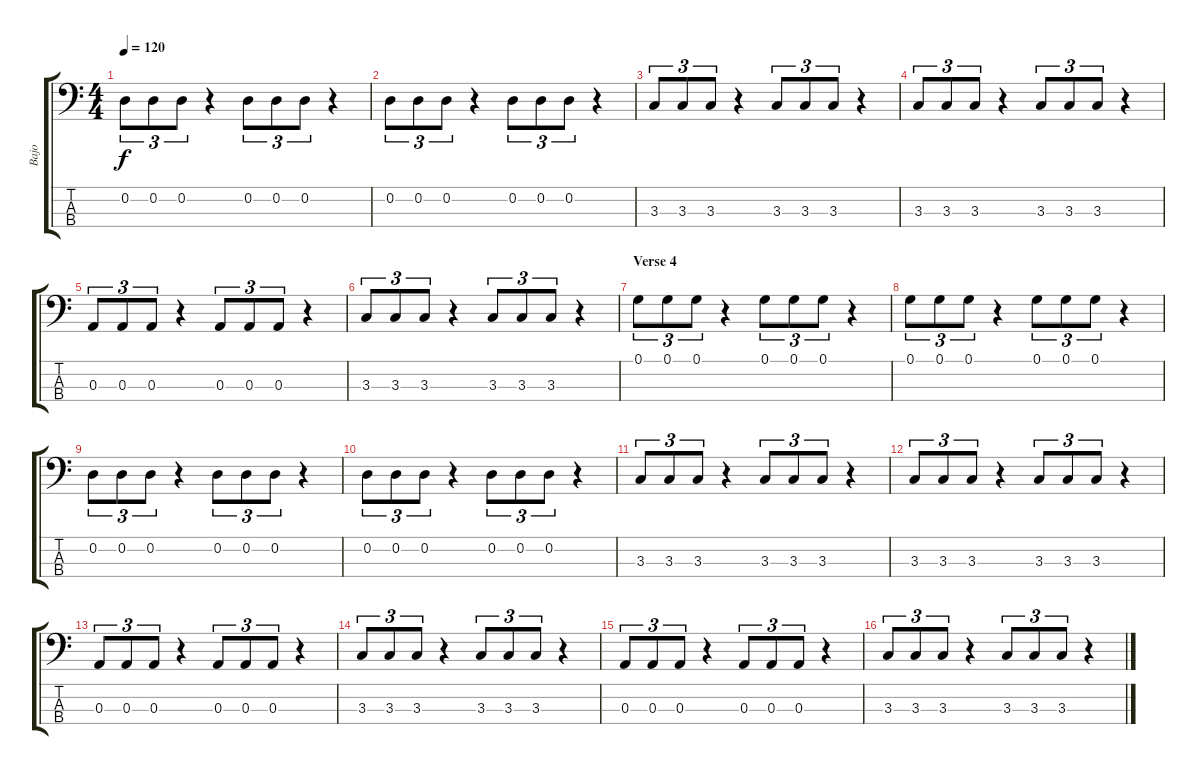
\track ("Bajo" "Bajo") {instrument electricbassfinger}
\staff {score tabs}
\tuning (G2 D2 A1 E1) {hide}
\ts (4 4)
\tempo 120
\clef f4
\ks c
0.2.8{tu (3 2) dy f} 0.2.8{tu (3 2)} 0.2.8{tu (3 2)} r.4 0.2.8{tu (3 2)} 0.2.8{tu (3 2)} 0.2.8{tu (3 2)} r.4 |
0.2.8{tu (3 2)} 0.2.8{tu (3 2)} 0.2.8{tu (3 2)} r.4 0.2.8{tu (3 2)} 0.2.8{tu (3 2)} 0.2.8{tu (3 2)} r.4 |
3.3.8{tu (3 2)} 3.3.8{tu (3 2)} 3.3.8{tu (3 2)} r.4 3.3.8{tu (3 2)} 3.3.8{tu (3 2)} 3.3.8{tu (3 2)} r.4 |
3.3.8{tu (3 2)} 3.3.8{tu (3 2)} 3.3.8{tu (3 2)} r.4 3.3.8{tu (3 2)} 3.3.8{tu (3 2)} 3.3.8{tu (3 2)} r.4 |
0.3.8{tu (3 2)} 0.3.8{tu (3 2)} 0.3.8{tu (3 2)} r.4 0.3.8{tu (3 2)} 0.3.8{tu (3 2)} 0.3.8{tu (3 2)} r.4 |
3.3.8{tu (3 2)} 3.3.8{tu (3 2)} 3.3.8{tu (3 2)} r.4 3.3.8{tu (3 2)} 3.3.8{tu (3 2)} 3.3.8{tu (3 2)} r.4 |
\section ("" "Verse 4")
0.1.8{tu (3 2)} 0.1.8{tu (3 2)} 0.1.8{tu (3 2)} r.4 0.1.8{tu (3 2)} 0.1.8{tu (3 2)} 0.1.8{tu (3 2)} r.4 |
0.1.8{tu (3 2)} 0.1.8{tu (3 2)} 0.1.8{tu (3 2)} r.4 0.1.8{tu (3 2)} 0.1.8{tu (3 2)} 0.1.8{tu (3 2)} r.4 |
0.2.8{tu (3 2)} 0.2.8{tu (3 2)} 0.2.8{tu (3 2)} r.4 0.2.8{tu (3 2)} 0.2.8{tu (3 2)} 0.2.8{tu (3 2)} r.4 |
0.2.8{tu (3 2)} 0.2.8{tu (3 2)} 0.2.8{tu (3 2)} r.4 0.2.8{tu (3 2)} 0.2.8{tu (3 2)} 0.2.8{tu (3 2)} r.4 |
3.3.8{tu (3 2)} 3.3.8{tu (3 2)} 3.3.8{tu (3 2)} r.4 3.3.8{tu (3 2)} 3.3.8{tu (3 2)} 3.3.8{tu (3 2)} r.4 |
3.3.8{tu (3 2)} 3.3.8{tu (3 2)} 3.3.8{tu (3 2)} r.4 3.3.8{tu (3 2)} 3.3.8{tu (3 2)} 3.3.8{tu (3 2)} r.4 |
0.3.8{tu (3 2)} 0.3.8{tu (3 2)} 0.3.8{tu (3 2)} r.4 0.3.8{tu (3 2)} 0.3.8{tu (3 2)} 0.3.8{tu (3 2)} r.4 |
3.3.8{tu (3 2)} 3.3.8{tu (3 2)} 3.3.8{tu (3 2)} r.4 3.3.8{tu (3 2)} 3.3.8{tu (3 2)} 3.3.8{tu (3 2)} r.4 |
0.3.8{tu (3 2)} 0.3.8{tu (3 2)} 0.3.8{tu (3 2)} r.4 0.3.8{tu (3 2)} 0.3.8{tu (3 2)} 0.3.8{tu (3 2)} r.4 |
3.3.8{tu (3 2)} 3.3.8{tu (3 2)} 3.3.8{tu (3 2)} r.4 3.3.8{tu (3 2)} 3.3.8{tu (3 2)} 3.3.8{tu (3 2)} r.4
